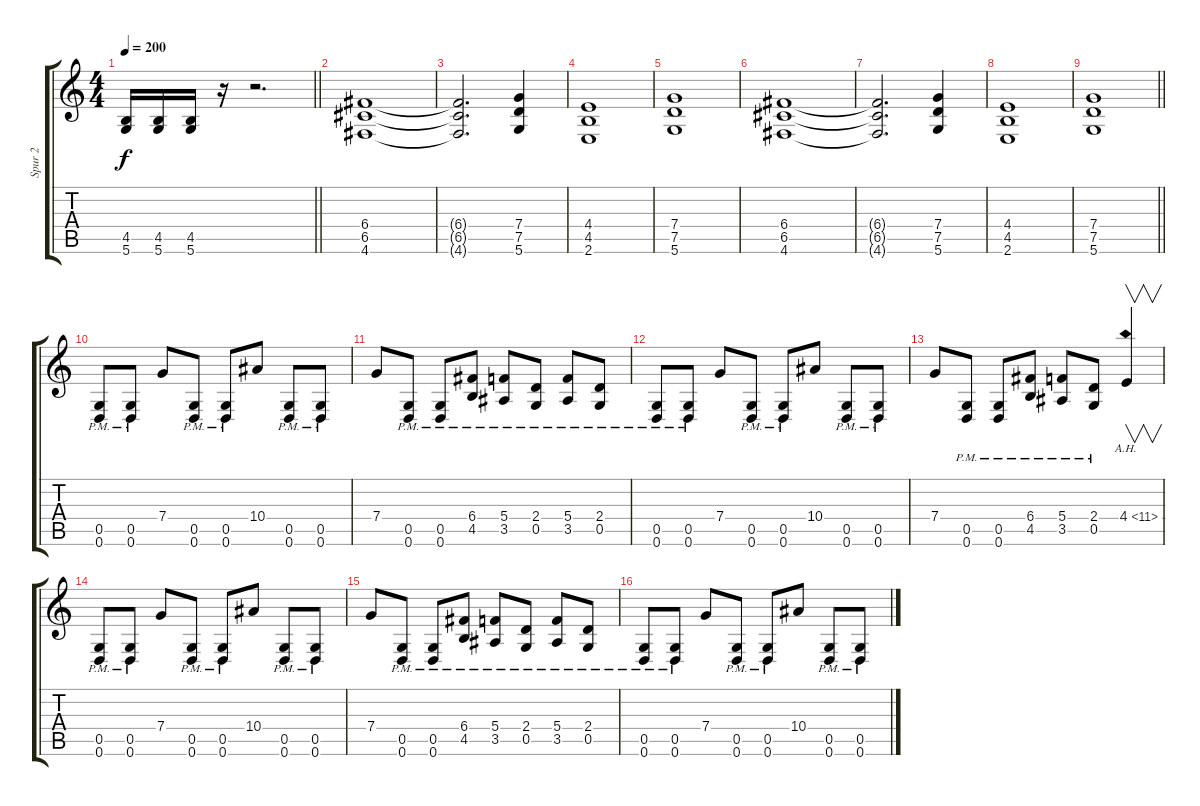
\track ("Spur 2" "Spur 2") {instrument distortionguitar}
\staff {score tabs}
\tuning (D4 A3 F3 C3 G2 D2) {hide}
\ts (4 4)
\tempo 200
\clef g2
\barLineRight lightlight
\ks c
(4.5 5.6).16{dy f} (4.5 5.6).16 (4.5 5.6).16 r.16 r.2{d} |
(6.4 6.5 4.6).1 |
(6.4{t} 6.5{t} 4.6{t}).2{d} (7.4 7.5 5.6).4 |
(4.4 4.5 2.6).1 |
(7.4 7.5 5.6).1 |
(6.4 6.5 4.6).1 |
(6.4{t} 6.5{t} 4.6{t}).2{d} (7.4 7.5 5.6).4 |
(4.4 4.5 2.6).1 |
\barLineRight lightlight
(7.4 7.5 5.6).1 |
(0.5{pm} 0.6{pm}).8 (0.5{pm} 0.6{pm}).8 7.4.8 (0.5{pm} 0.6{pm}).8 (0.5{pm} 0.6{pm}).8 10.4.8 (0.5{pm} 0.6{pm}).8 (0.5{pm} 0.6{pm}).8 |
7.4.8 (0.5{pm} 0.6{pm}).8 (0.5{pm} 0.6{pm}).8 (6.4{pm} 4.5{pm}).8 (5.4{pm} 3.5{pm}).8 (2.4{pm} 0.5{pm}).8 (5.4{pm} 3.5{pm}).8 (2.4{pm} 0.5{pm}).8 |
(0.5{pm} 0.6{pm}).8 (0.5{pm} 0.6{pm}).8 7.4.8 (0.5{pm} 0.6{pm}).8 (0.5{pm} 0.6{pm}).8 10.4.8 (0.5{pm} 0.6{pm}).8 (0.5{pm} 0.6{pm}).8 |
7.4.8 (0.5{pm} 0.6{pm}).8 (0.5{pm} 0.6{pm}).8 (6.4{pm} 4.5{pm}).8 (5.4{pm} 3.5{pm}).8 (2.4{pm} 0.5{pm}).8 4.4{ah 7}.4{v} |
(0.5{pm} 0.6{pm}).8 (0.5{pm} 0.6{pm}).8 7.4.8 (0.5{pm} 0.6{pm}).8 (0.5{pm} 0.6{pm}).8 10.4.8 (0.5{pm} 0.6{pm}).8 (0.5{pm} 0.6{pm}).8 |
7.4.8 (0.5{pm} 0.6{pm}).8 (0.5{pm} 0.6{pm}).8 (6.4{pm} 4.5{pm}).8 (5.4{pm} 3.5{pm}).8 (2.4{pm} 0.5{pm}).8 (5.4{pm} 3.5{pm}).8 (2.4{pm} 0.5{pm}).8 |
(0.5{pm} 0.6{pm}).8 (0.5{pm} 0.6{pm}).8 7.4.8 (0.5{pm} 0.6{pm}).8 (0.5{pm} 0.6{pm}).8 10.4.8 (0.5{pm} 0.6{pm}).8 (0.5{pm} 0.6{pm}).8
